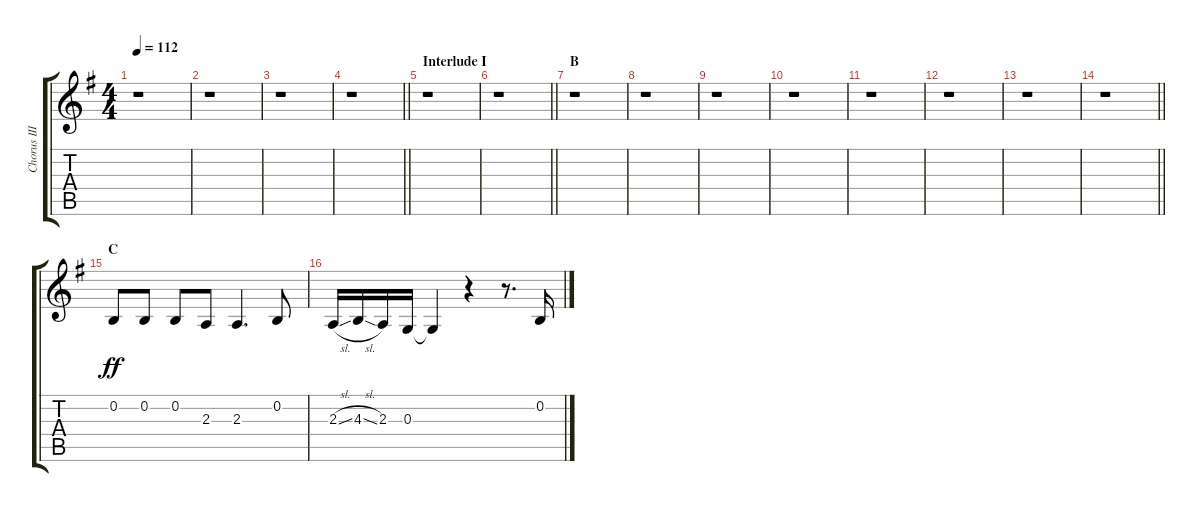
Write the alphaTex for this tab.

\track ("Chorus III" "Chorus III") {instrument voiceoohs}
\staff {score tabs}
\tuning (E4 B3 G3 D3 A2 E2) {hide}
\ts (4 4)
\tempo 112
\clef g2
\ks g
r.1{dy ff} |
r.1 |
r.1 |
\barLineRight lightlight
r.1 |
\section ("" "Interlude I")
r.1 |
\barLineRight lightlight
r.1 |
\section ("" "B")
r.1 |
r.1 |
r.1 |
r.1 |
r.1 |
r.1 |
r.1 |
\barLineRight lightlight
r.1 |
\section ("" "C")
0.2.8 0.2.8 0.2.8 2.3.8 2.3.4{d} 0.2.8 |
2.3{sl}.16 4.3{sl}.16 2.3.16 0.3.16 0.3{t}.4 r.4 r.8{d} 0.2.16
